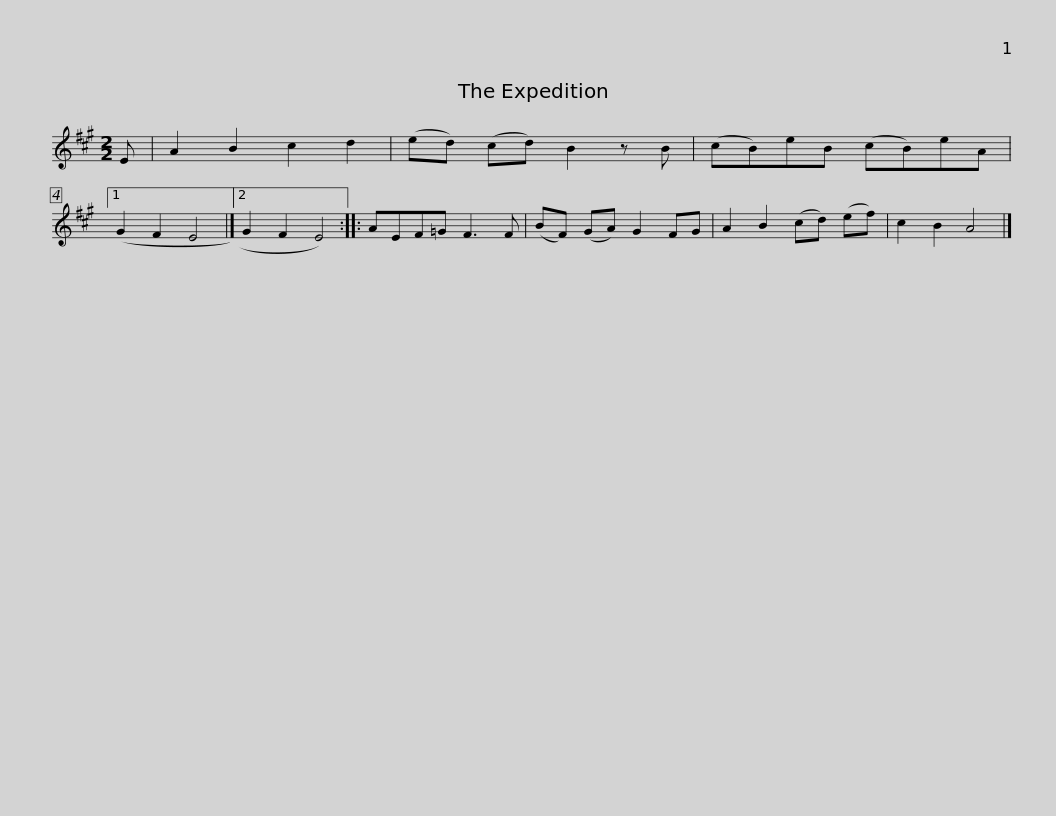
X:1
L:1/8
M:2/2
I:linebreak $
K:A
V:1 treble
V:1
 E | A2 B2 c2 d2 | (ed) (cd) B2 z B | (cB)eB (cB)eA |1 (G2 F2 E4 |]2 %5
 G2 F2 E4) :: AEF=G F3 F |$ (BF) (GA) G2 FG | A2 B2 (cd) (ef) | c2 B2 A4 |] %10
